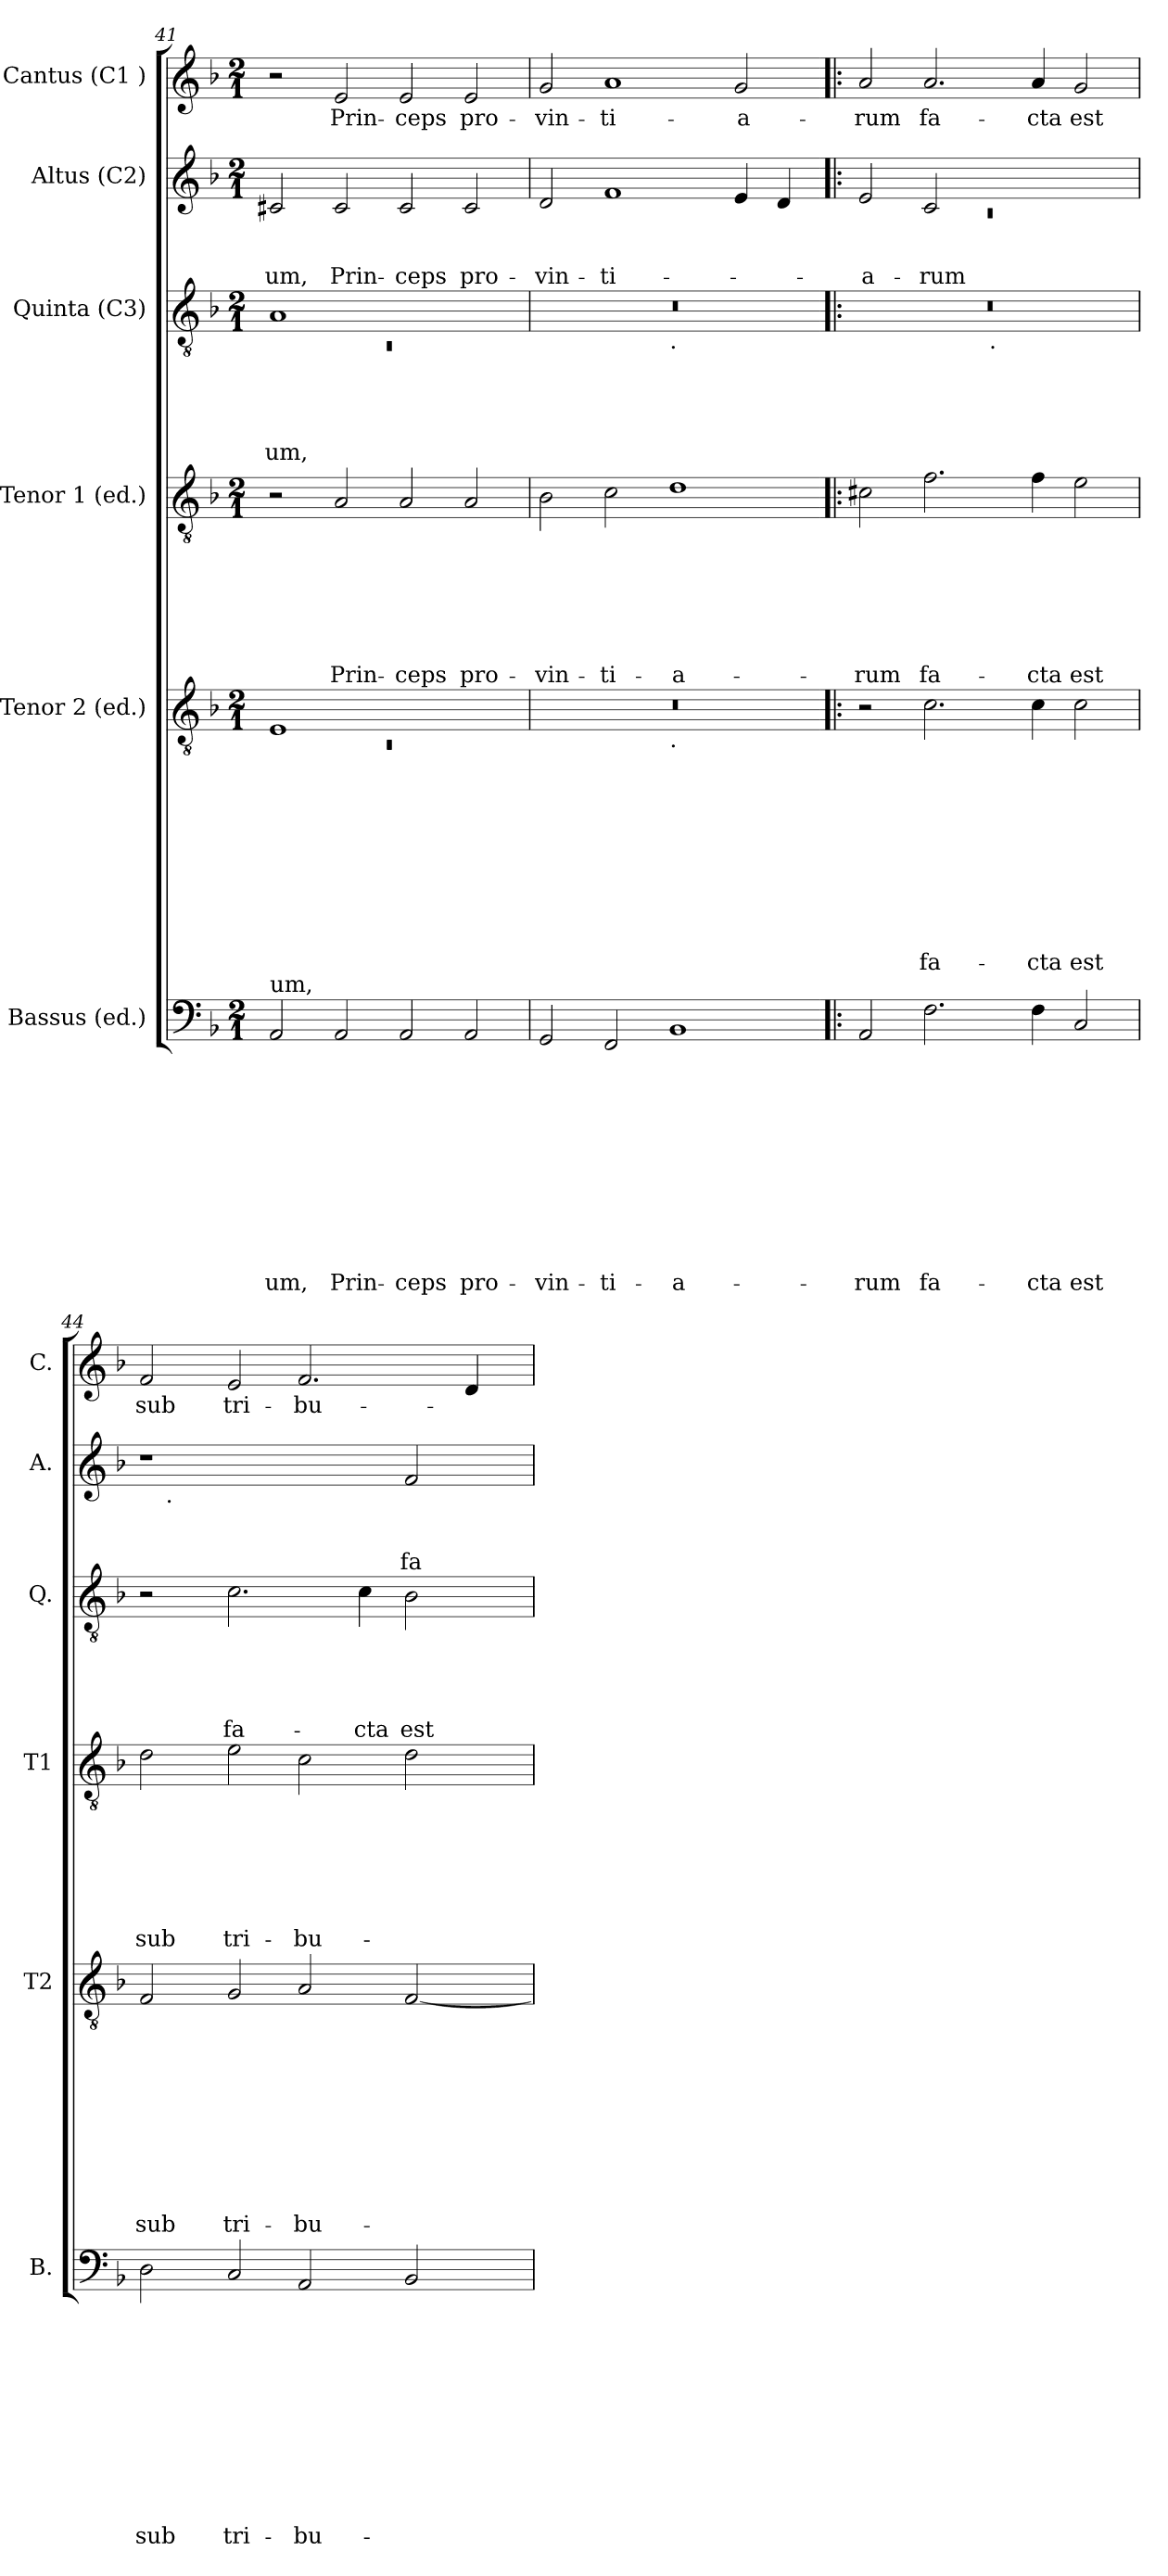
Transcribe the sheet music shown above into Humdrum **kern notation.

**kern	**text	**text	**text	**text	**text	**text	**text	**text	**text	**text	**text	**kern	**text	**text	**text	**text	**text	**text	**text	**text	**text	**text	**kern	**text	**text	**text	**text	**text	**text	**text	**kern	**text	**text	**text	**text	**text	**kern	**text	**text	**text	**kern	**text
*part6	*part6	*part6	*part6	*part6	*part6	*part6	*part6	*part6	*part6	*part6	*part6	*part5	*part5	*part5	*part5	*part5	*part5	*part5	*part5	*part5	*part5	*part5	*part4	*part4	*part4	*part4	*part4	*part4	*part4	*part4	*part3	*part3	*part3	*part3	*part3	*part3	*part2	*part2	*part2	*part2	*part1	*part1
*staff6	*staff6	*staff6	*staff6	*staff6	*staff6	*staff6	*staff6	*staff6	*staff6	*staff6	*staff6	*staff5	*staff5	*staff5	*staff5	*staff5	*staff5	*staff5	*staff5	*staff5	*staff5	*staff5	*staff4	*staff4	*staff4	*staff4	*staff4	*staff4	*staff4	*staff4	*staff3	*staff3	*staff3	*staff3	*staff3	*staff3	*staff2	*staff2	*staff2	*staff2	*staff1	*staff1
*I"Bassus (ed.)	*	*	*	*	*	*	*	*	*	*	*	*I"Tenor 2 (ed.)	*	*	*	*	*	*	*	*	*	*	*I"Tenor 1 (ed.)	*	*	*	*	*	*	*	*I"Quinta (C3)	*	*	*	*	*	*I"Altus (C2)	*	*	*	*I"Cantus (C1 )	*
*I'B.	*	*	*	*	*	*	*	*	*	*	*	*I'T2	*	*	*	*	*	*	*	*	*	*	*I'T1	*	*	*	*	*	*	*	*I'Q.	*	*	*	*	*	*I'A.	*	*	*	*I'C.	*
*clefF4	*	*	*	*	*	*	*	*	*	*	*	*clefGv2	*	*	*	*	*	*	*	*	*	*	*clefGv2	*	*	*	*	*	*	*	*clefGv2	*	*	*	*	*	*clefG2	*	*	*	*clefG2	*
*k[b-]	*	*	*	*	*	*	*	*	*	*	*	*k[b-]	*	*	*	*	*	*	*	*	*	*	*k[b-]	*	*	*	*	*	*	*	*k[b-]	*	*	*	*	*	*k[b-]	*	*	*	*k[b-]	*
*F:	*	*	*	*	*	*	*	*	*	*	*	*F:	*	*	*	*	*	*	*	*	*	*	*F:	*	*	*	*	*	*	*	*F:	*	*	*	*	*	*F:	*	*	*	*F:	*
*M2/1	*	*	*	*	*	*	*	*	*	*	*	*M2/1	*	*	*	*	*	*	*	*	*	*	*M2/1	*	*	*	*	*	*	*	*M2/1	*	*	*	*	*	*M2/1	*	*	*	*M2/1	*
=41	=41	=41	=41	=41	=41	=41	=41	=41	=41	=41	=41	=41	=41	=41	=41	=41	=41	=41	=41	=41	=41	=41	=41	=41	=41	=41	=41	=41	=41	=41	=41	=41	=41	=41	=41	=41	=41	=41	=41	=41	=41	=41
*	*	*	*	*	*	*	*	*	*	*	*	*^	*	*	*	*	*	*	*	*	*	*	*	*	*	*	*	*	*	*	*^	*	*	*	*	*	*	*	*	*	*	*
!LO:TX:a:t=um,	!	!	!	!	!	!	!	!	!	!	!	!	!	!	!	!	!	!	!	!	!	!	!	!	!	!	!	!	!	!	!	!	!	!	!	!	!	!	!	!	!	!	!	!
!	!	!	!	!	!	!	!	!	!	!	!LO:LY:b	!	!LO:N:vis=1	!	!	!	!	!	!	!	!	!	!	!	!	!	!	!	!	!	!	!	!LO:N:vis=1	!	!	!	!	!LO:LY:b	!	!	!	!LO:LY:b	!	!
2AA/	.	.	.	.	.	.	.	.	.	.	-um,	1E	0rC	.	.	.	.	.	.	.	.	.	.	2r	.	.	.	.	.	.	.	1A	0rC	.	.	.	.	-um,	2c#X/	.	.	-um,	2r	.
!	!	!	!	!	!	!	!	!	!	!	!LO:LY:b	!	!	!	!	!	!	!	!	!	!	!	!	!	!	!	!	!	!	!	!LO:LY:b	!	!	!	!	!	!	!	!	!	!	!LO:LY:b	!	!LO:LY:b
2AA/	.	.	.	.	.	.	.	.	.	.	Prin-	.	.	.	.	.	.	.	.	.	.	.	.	2A/	.	.	.	.	.	.	Prin-	.	.	.	.	.	.	.	2c#/	.	.	Prin-	2e/	Prin-
!	!	!	!	!	!	!	!	!	!	!	!LO:LY:b	!	!	!	!	!	!	!	!	!	!	!	!	!	!	!	!	!	!	!	!LO:LY:b	!	!	!	!	!	!	!	!	!	!	!LO:LY:b	!	!LO:LY:b
2AA/	.	.	.	.	.	.	.	.	.	.	-ceps	1ryy	.	.	.	.	.	.	.	.	.	.	.	2A/	.	.	.	.	.	.	-ceps	1ryy	.	.	.	.	.	.	2c#/	.	.	-ceps	2e/	-ceps
!	!	!	!	!	!	!	!	!	!	!	!LO:LY:b	!	!	!	!	!	!	!	!	!	!	!	!	!	!	!	!	!	!	!	!LO:LY:b	!	!	!	!	!	!	!	!	!	!	!LO:LY:b	!	!LO:LY:b
2AA/	.	.	.	.	.	.	.	.	.	.	pro-	.	.	.	.	.	.	.	.	.	.	.	.	2A/	.	.	.	.	.	.	pro-	.	.	.	.	.	.	.	2c#/	.	.	pro-	2e/	pro-
=42	=42	=42	=42	=42	=42	=42	=42	=42	=42	=42	=42	=42	=42	=42	=42	=42	=42	=42	=42	=42	=42	=42	=42	=42	=42	=42	=42	=42	=42	=42	=42	=42	=42	=42	=42	=42	=42	=42	=42	=42	=42	=42	=42	=42
!	!	!	!	!	!	!	!	!	!	!	!LO:LY:b	!	!	!	!	!	!	!	!	!	!	!	!	!	!	!	!	!	!	!	!LO:LY:b	!	!	!	!	!	!	!	!	!	!	!LO:LY:b	!	!LO:LY:b
2GG/	.	.	.	.	.	.	.	.	.	.	-vin-	0r	1ryy	.	.	.	.	.	.	.	.	.	.	2B-\	.	.	.	.	.	.	-vin-	0r	1ryy	.	.	.	.	.	2d/	.	.	-vin-	2g/	-vin-
!	!	!	!	!	!	!	!	!	!	!	!LO:LY:b	!	!	!	!	!	!	!	!	!	!	!	!	!	!	!	!	!	!	!	!LO:LY:b	!	!	!	!	!	!	!	!	!	!	!LO:LY:b	!	!LO:LY:b
2FF/	.	.	.	.	.	.	.	.	.	.	-ti-	.	.	.	.	.	.	.	.	.	.	.	.	2c\	.	.	.	.	.	.	-ti-	.	.	.	.	.	.	.	1f	.	.	-ti-	1a	-ti-
!	!	!	!	!	!	!	!	!	!	!	!	!	!	!	!	!	!	!	!	!	!	!	!	!	!	!	!	!	!	!	!	!	!LO:TX:b:t=.	!	!	!	!	!	!	!	!	!	!	!
!	!	!	!	!	!	!	!	!	!	!	!	!	!LO:TX:b:t=.	!	!	!	!	!	!	!	!	!	!	!	!	!	!	!	!	!	!	!	!	!	!	!	!	!	!	!	!	!	!	!
!	!	!	!	!	!	!	!	!	!	!	!LO:LY:b:rj	!	!	!	!	!	!	!	!	!	!	!	!	!	!	!	!	!	!	!	!LO:LY:b:rj	!	!	!	!	!	!	!	!	!	!	!	!	!
1BB-	.	.	.	.	.	.	.	.	.	.	-a-	.	1ryy	.	.	.	.	.	.	.	.	.	.	1d	.	.	.	.	.	.	-a-	.	1ryy	.	.	.	.	.	.	.	.	.	.	.
!	!	!	!	!	!	!	!	!	!	!	!	!	!	!	!	!	!	!	!	!	!	!	!	!	!	!	!	!	!	!	!	!	!	!	!	!	!	!	!	!	!	!	!	!LO:LY:b
.	.	.	.	.	.	.	.	.	.	.	.	.	.	.	.	.	.	.	.	.	.	.	.	.	.	.	.	.	.	.	.	.	.	.	.	.	.	.	4e/	.	.	.	2g/	-a-
.	.	.	.	.	.	.	.	.	.	.	.	.	.	.	.	.	.	.	.	.	.	.	.	.	.	.	.	.	.	.	.	.	.	.	.	.	.	.	4d/	.	.	.	.	.
!!LO:LB:g=z
=43!|:	=43!|:	=43!|:	=43!|:	=43!|:	=43!|:	=43!|:	=43!|:	=43!|:	=43!|:	=43!|:	=43!|:	=43!|:	=43!|:	=43!|:	=43!|:	=43!|:	=43!|:	=43!|:	=43!|:	=43!|:	=43!|:	=43!|:	=43!|:	=43!|:	=43!|:	=43!|:	=43!|:	=43!|:	=43!|:	=43!|:	=43!|:	=43!|:	=43!|:	=43!|:	=43!|:	=43!|:	=43!|:	=43!|:	=43!|:	=43!|:	=43!|:	=43!|:	=43!|:	=43!|:
*	*	*	*	*	*	*	*	*	*	*	*	*	*	*	*	*	*	*	*	*	*	*	*	*	*	*	*	*	*	*	*	*	*	*	*	*	*	*	*^	*	*	*	*	*
!	!	!	!	!	!	!	!	!	!	!	!LO:LY:b	!	!	!	!	!	!	!	!	!	!	!	!	!	!	!	!	!	!	!	!LO:LY:b	!	!	!	!	!	!	!	!	!LO:N:vis=1	!	!	!LO:LY:b	!	!LO:LY:b
*	*	*	*	*	*	*	*	*	*	*	*	*v	*v	*	*	*	*	*	*	*	*	*	*	*	*	*	*	*	*	*	*	*	*	*	*	*	*	*	*	*	*	*	*	*	*
2AA/	.	.	.	.	.	.	.	.	.	.	-rum	2r	.	.	.	.	.	.	.	.	.	.	2c#X\	.	.	.	.	.	.	-rum	0r	1ryy	.	.	.	.	.	2e/	0rc	.	.	-a-	2a/	-rum
!	!	!	!	!	!	!	!	!	!	!	!LO:LY:b	!	!	!	!	!	!	!	!	!	!	!LO:LY:b	!	!	!	!	!	!	!	!LO:LY:b	!	!	!	!	!	!	!	!	!	!	!	!LO:LY:b	!	!LO:LY:b
2.F\	.	.	.	.	.	.	.	.	.	.	fa-	2.c\	.	.	.	.	.	.	.	.	.	fa-	2.f\	.	.	.	.	.	.	fa-	.	.	.	.	.	.	.	2c/	.	.	.	-rum	2.a/	fa-
!	!	!	!	!	!	!	!	!	!	!	!	!	!	!	!	!	!	!	!	!	!	!	!	!	!	!	!	!	!	!	!	!LO:TX:b:t=.	!	!	!	!	!	!	!	!	!	!	!	!
.	.	.	.	.	.	.	.	.	.	.	.	.	.	.	.	.	.	.	.	.	.	.	.	.	.	.	.	.	.	.	.	1ryy	.	.	.	.	.	1ryy	.	.	.	.	.	.
!	!	!	!	!	!	!	!	!	!	!	!LO:LY:b	!	!	!	!	!	!	!	!	!	!	!LO:LY:b	!	!	!	!	!	!	!	!LO:LY:b	!	!	!	!	!	!	!	!	!	!	!	!	!	!LO:LY:b
4F\	.	.	.	.	.	.	.	.	.	.	-cta	4c\	.	.	.	.	.	.	.	.	.	-cta	4f\	.	.	.	.	.	.	-cta	.	.	.	.	.	.	.	.	.	.	.	.	4a/	-cta
!	!	!	!	!	!	!	!	!	!	!	!LO:LY:b	!	!	!	!	!	!	!	!	!	!	!LO:LY:b	!	!	!	!	!	!	!	!LO:LY:b	!	!	!	!	!	!	!	!	!	!	!	!	!	!LO:LY:b
2C/	.	.	.	.	.	.	.	.	.	.	est	2c\	.	.	.	.	.	.	.	.	.	est	2e\	.	.	.	.	.	.	est	.	.	.	.	.	.	.	.	.	.	.	.	2g/	est
=44	=44	=44	=44	=44	=44	=44	=44	=44	=44	=44	=44	=44	=44	=44	=44	=44	=44	=44	=44	=44	=44	=44	=44	=44	=44	=44	=44	=44	=44	=44	=44	=44	=44	=44	=44	=44	=44	=44	=44	=44	=44	=44	=44	=44
!	!	!	!	!	!	!	!	!	!	!	!LO:LY:b	!	!	!	!	!	!	!	!	!	!	!LO:LY:b	!	!	!	!	!	!	!	!LO:LY:b	!	!	!	!	!	!	!	!	!	!	!	!	!	!LO:LY:b
*	*	*	*	*	*	*	*	*	*	*	*	*	*	*	*	*	*	*	*	*	*	*	*	*	*	*	*	*	*	*	*v	*v	*	*	*	*	*	*	*	*	*	*	*	*
2D\	.	.	.	.	.	.	.	.	.	.	sub	2F/	.	.	.	.	.	.	.	.	.	sub	2d\	.	.	.	.	.	.	sub	2r	.	.	.	.	.	1r	16.ryy	.	.	.	2f/	sub
!	!	!	!	!	!	!	!	!	!	!	!	!	!	!	!	!	!	!	!	!	!	!	!	!	!	!	!	!	!	!	!	!	!	!	!	!	!	!LO:TX:b:t=.	!	!	!	!	!
.	.	.	.	.	.	.	.	.	.	.	.	.	.	.	.	.	.	.	.	.	.	.	.	.	.	.	.	.	.	.	.	.	.	.	.	.	.	1ryy	.	.	.	.	.
!	!	!	!	!	!	!	!	!	!	!	!LO:LY:b	!	!	!	!	!	!	!	!	!	!	!LO:LY:b	!	!	!	!	!	!	!	!LO:LY:b	!	!	!	!	!	!LO:LY:b	!	!	!	!	!	!	!LO:LY:b
2C/	.	.	.	.	.	.	.	.	.	.	tri-	2G/	.	.	.	.	.	.	.	.	.	tri-	2e\	.	.	.	.	.	.	tri-	2.c\	.	.	.	.	fa-	.	.	.	.	.	2e/	tri-
!	!	!	!	!	!	!	!	!	!	!	!LO:LY:b	!	!	!	!	!	!	!	!	!	!	!LO:LY:b	!	!	!	!	!	!	!	!LO:LY:b	!	!	!	!	!	!	!	!	!	!	!	!	!LO:LY:b
2AA/	.	.	.	.	.	.	.	.	.	.	-bu-	2A/	.	.	.	.	.	.	.	.	.	-bu-	2c\	.	.	.	.	.	.	-bu-	.	.	.	.	.	.	2ryy	.	.	.	.	2.f/	-bu-
.	.	.	.	.	.	.	.	.	.	.	.	.	.	.	.	.	.	.	.	.	.	.	.	.	.	.	.	.	.	.	.	.	.	.	.	.	.	2ryy	.	.	.	.	.
!	!	!	!	!	!	!	!	!	!	!	!	!	!	!	!	!	!	!	!	!	!	!	!	!	!	!	!	!	!	!	!	!	!	!	!	!LO:LY:b	!	!	!	!	!	!	!
.	.	.	.	.	.	.	.	.	.	.	.	.	.	.	.	.	.	.	.	.	.	.	.	.	.	.	.	.	.	.	4c\	.	.	.	.	-cta	.	.	.	.	.	.	.
!	!	!	!	!	!	!	!	!	!	!	!	!	!	!	!	!	!	!	!	!	!	!	!	!	!	!	!	!	!	!	!	!	!	!	!	!LO:LY:b	!	!	!	!	!LO:LY:b	!	!
2BB-/	.	.	.	.	.	.	.	.	.	.	.	[<2F/	.	.	.	.	.	.	.	.	.	.	2d\	.	.	.	.	.	.	.	2B-\	.	.	.	.	est	2f/	.	.	.	fa-	.	.
.	.	.	.	.	.	.	.	.	.	.	.	.	.	.	.	.	.	.	.	.	.	.	.	.	.	.	.	.	.	.	.	.	.	.	.	.	.	4ryy	.	.	.	.	.
.	.	.	.	.	.	.	.	.	.	.	.	.	.	.	.	.	.	.	.	.	.	.	.	.	.	.	.	.	.	.	.	.	.	.	.	.	.	.	.	.	.	4d/	.
.	.	.	.	.	.	.	.	.	.	.	.	.	.	.	.	.	.	.	.	.	.	.	.	.	.	.	.	.	.	.	.	.	.	.	.	.	.	8ryy	.	.	.	.	.
.	.	.	.	.	.	.	.	.	.	.	.	.	.	.	.	.	.	.	.	.	.	.	.	.	.	.	.	.	.	.	.	.	.	.	.	.	.	32ryy	.	.	.	.	.
*	*	*	*	*	*	*	*	*	*	*	*	*	*	*	*	*	*	*	*	*	*	*	*	*	*	*	*	*	*	*	*	*	*	*	*	*	*v	*v	*	*	*	*	*
=	=	=	=	=	=	=	=	=	=	=	=	=	=	=	=	=	=	=	=	=	=	=	=	=	=	=	=	=	=	=	=	=	=	=	=	=	=	=	=	=	=	=
*-	*-	*-	*-	*-	*-	*-	*-	*-	*-	*-	*-	*-	*-	*-	*-	*-	*-	*-	*-	*-	*-	*-	*-	*-	*-	*-	*-	*-	*-	*-	*-	*-	*-	*-	*-	*-	*-	*-	*-	*-	*-	*-
